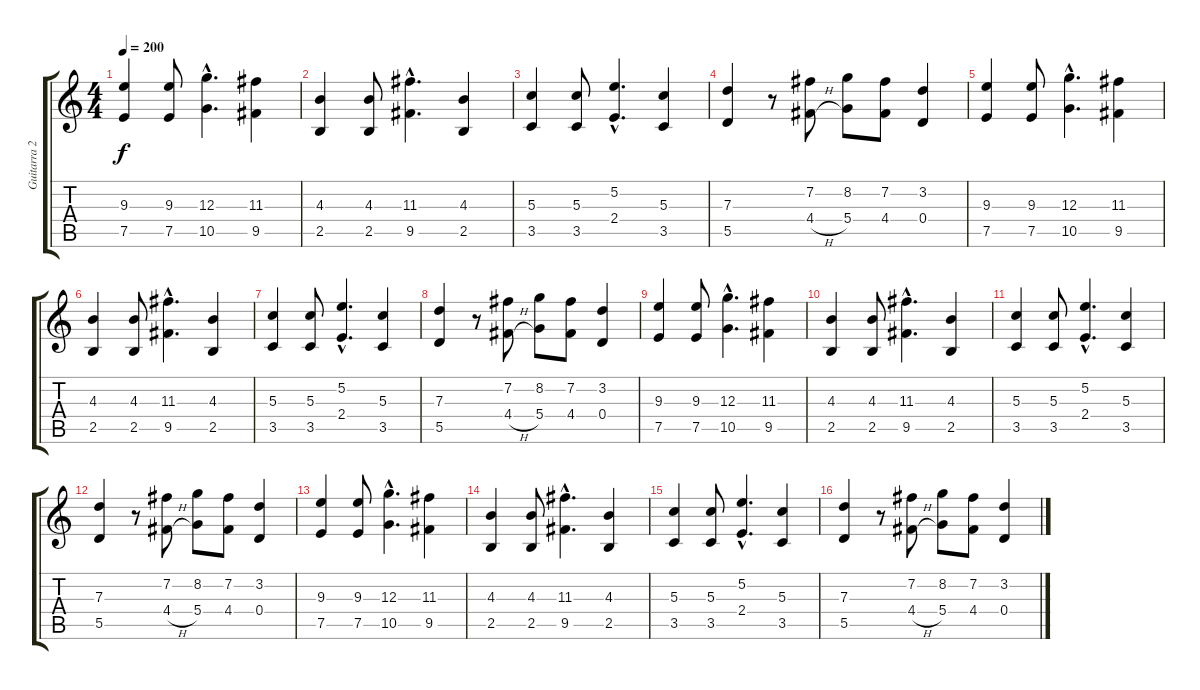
\track ("Guitarra 2" "Guitarra 2") {instrument overdrivenguitar}
\staff {score tabs}
\tuning (E4 B3 G3 D3 A2 E2) {hide}
\ts (4 4)
\tempo 200
\clef g2
\ks c
(9.3 7.5).4{dy f instrument overdrivenguitar} (9.3 7.5).8 (12.3{hac} 10.5{hac}).4{d} (11.3 9.5).4 |
(4.3 2.5).4 (4.3 2.5).8 (11.3{hac} 9.5{hac}).4{d} (4.3 2.5).4 |
(5.3 3.5).4 (5.3 3.5).8 (5.2{hac} 2.4{hac}).4{d} (5.3 3.5).4 |
(7.3 5.5).4 r.8 (7.2 4.4{h}).8 (8.2 5.4).8 (7.2 4.4).8 (3.2 0.4).4 |
(9.3 7.5).4 (9.3 7.5).8 (12.3{hac} 10.5{hac}).4{d} (11.3 9.5).4 |
(4.3 2.5).4 (4.3 2.5).8 (11.3{hac} 9.5{hac}).4{d} (4.3 2.5).4 |
(5.3 3.5).4 (5.3 3.5).8 (5.2{hac} 2.4{hac}).4{d} (5.3 3.5).4 |
(7.3 5.5).4 r.8 (7.2 4.4{h}).8 (8.2 5.4).8 (7.2 4.4).8 (3.2 0.4).4 |
(9.3 7.5).4 (9.3 7.5).8 (12.3{hac} 10.5{hac}).4{d} (11.3 9.5).4 |
(4.3 2.5).4 (4.3 2.5).8 (11.3{hac} 9.5{hac}).4{d} (4.3 2.5).4 |
(5.3 3.5).4 (5.3 3.5).8 (5.2{hac} 2.4{hac}).4{d} (5.3 3.5).4 |
(7.3 5.5).4 r.8 (7.2 4.4{h}).8 (8.2 5.4).8 (7.2 4.4).8 (3.2 0.4).4 |
(9.3 7.5).4 (9.3 7.5).8 (12.3{hac} 10.5{hac}).4{d} (11.3 9.5).4 |
(4.3 2.5).4 (4.3 2.5).8 (11.3{hac} 9.5{hac}).4{d} (4.3 2.5).4 |
(5.3 3.5).4 (5.3 3.5).8 (5.2{hac} 2.4{hac}).4{d} (5.3 3.5).4 |
(7.3 5.5).4 r.8 (7.2 4.4{h}).8 (8.2 5.4).8 (7.2 4.4).8 (3.2 0.4).4
